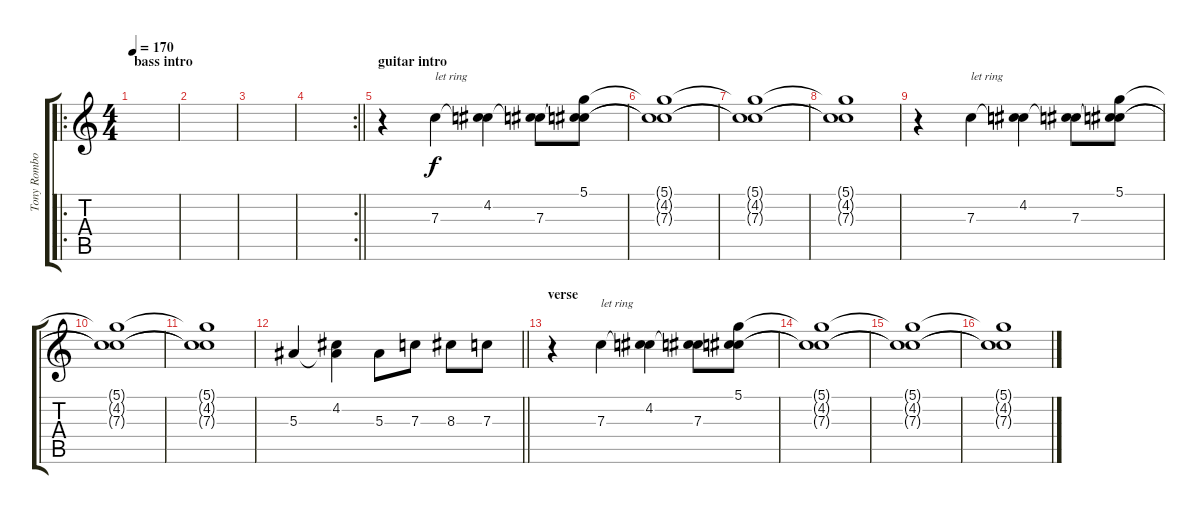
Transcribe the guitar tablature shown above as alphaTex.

\track ("Tony Rombola - solo" "Tony Rombo") {instrument distortionguitar}
\staff {score tabs}
\tuning (D4 A3 F3 C3 G2 C2) {hide}
\ro
\ts (4 4)
\section ("" "bass intro")
\tempo 170
\clef g2
\ks c
|
|
|
\rc 2
\barLineRight lightlight
|
\section ("" "guitar intro")
r.4 7.3.4{txt "let ring"} (4.2 7.3{t}).4 (4.2{t} 7.3).8 (5.1 4.2{t} 7.3{t}).8 |
(5.1{t} 4.2{t} 7.3{t}).1 |
(5.1{t} 4.2{t} 7.3{t}).1 |
(5.1{t} 4.2{t} 7.3{t}).1 |
r.4 7.3.4{txt "let ring"} (4.2 7.3{t}).4 (4.2{t} 7.3).8 (5.1 4.2{t} 7.3{t}).8 |
(5.1{t} 4.2{t} 7.3{t}).1 |
(5.1{t} 4.2{t} 7.3{t}).1 |
\barLineRight lightlight
5.3.4 (4.2 5.3{t}).4 5.3.8 7.3.8 8.3.8 7.3.8 |
\section ("" "verse")
r.4 7.3.4{txt "let ring"} (4.2 7.3{t}).4 (4.2{t} 7.3).8 (5.1 4.2{t} 7.3{t}).8 |
(5.1{t} 4.2{t} 7.3{t}).1 |
(5.1{t} 4.2{t} 7.3{t}).1 |
(5.1{t} 4.2{t} 7.3{t}).1
